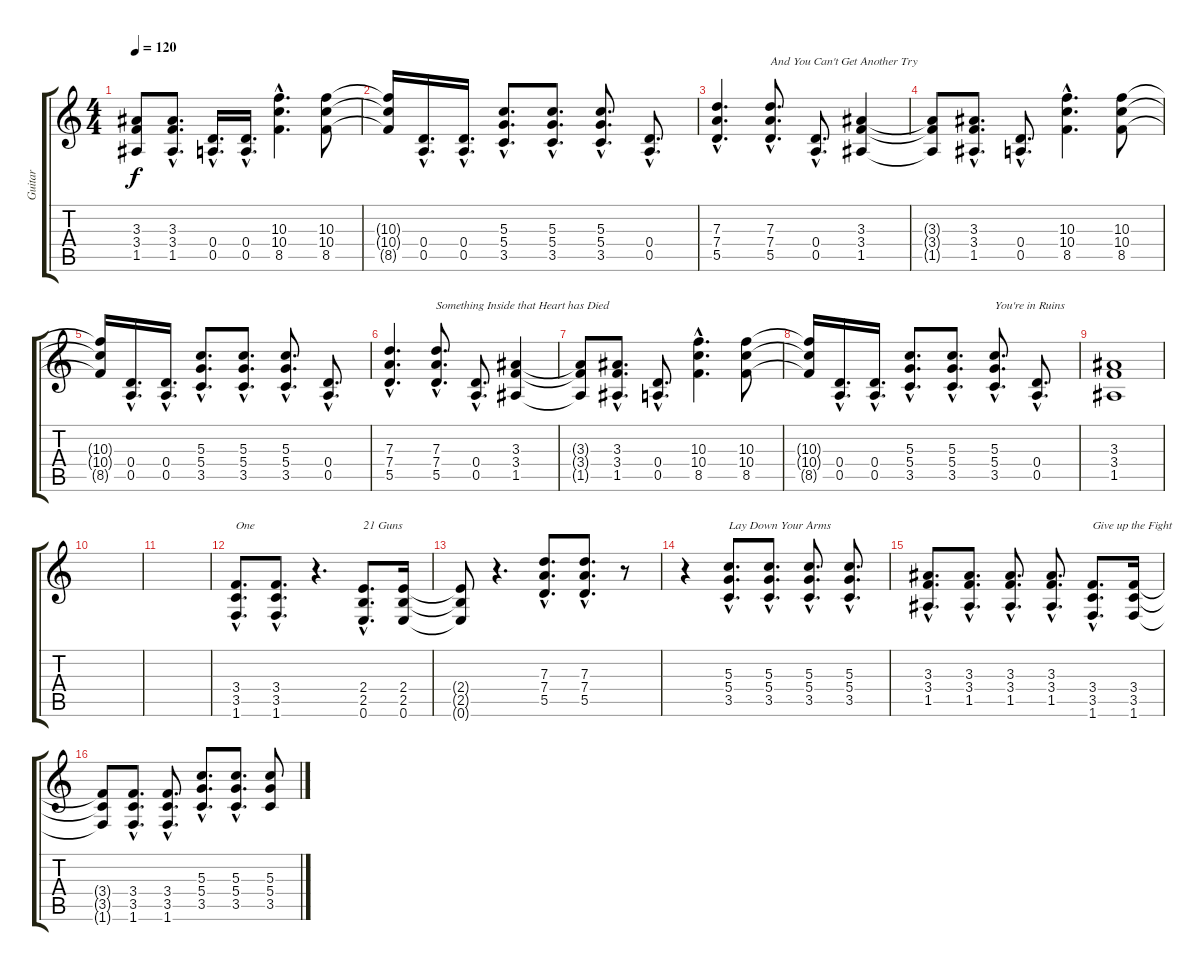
\track ("Guitar" "Guitar") {instrument acousticguitarsteel}
\staff {score tabs}
\tuning (E4 B3 G3 D3 A2 E2) {hide}
\ts (4 4)
\tempo 120
\clef g2
\ks c
(3.3{t} 3.4{t} 1.5{t}).8{dy f} (3.3{hac} 3.4{hac} 1.5{hac}).8{d} (0.4{hac} 0.5{hac}).16{d} (0.4{hac} 0.5{hac}).16{d} (10.3{hac} 10.4{hac} 8.5{hac}).4{d} (10.3 10.4 8.5).8 |
(10.3{t} 10.4{t} 8.5{t}).16 (0.4{hac} 0.5{hac}).16{d} (0.4{hac} 0.5{hac}).16{d} (5.3{hac} 5.4{hac} 3.5{hac}).8{d} (5.3{hac} 5.4{hac} 3.5{hac}).8{d} (5.3{hac} 5.4{hac} 3.5{hac}).8{d} (0.4{hac} 0.5{hac}).8{d} |
(7.3{hac} 7.4{hac} 5.5{hac}).4{d} (7.3{hac} 7.4{hac} 5.5{hac}).8{d txt "And You Can't Get Another Try"} (0.4{hac} 0.5{hac}).8{d} (3.3 3.4 1.5).4 |
(3.3{t} 3.4{t} 1.5{t}).8 (3.3{hac} 3.4{hac} 1.5{hac}).8{d} (0.4{hac} 0.5{hac}).8{d} (10.3{hac} 10.4{hac} 8.5{hac}).4{d} (10.3 10.4 8.5).8 |
(10.3{t} 10.4{t} 8.5{t}).16 (0.4{hac} 0.5{hac}).16{d} (0.4{hac} 0.5{hac}).16{d} (5.3{hac} 5.4{hac} 3.5{hac}).8{d} (5.3{hac} 5.4{hac} 3.5{hac}).8{d} (5.3{hac} 5.4{hac} 3.5{hac}).8{d} (0.4{hac} 0.5{hac}).8{d} |
(7.3{hac} 7.4{hac} 5.5{hac}).4{d} (7.3{hac} 7.4{hac} 5.5{hac}).8{d txt "Something Inside that Heart has Died"} (0.4{hac} 0.5{hac}).8{d} (3.3 3.4 1.5).4 |
(3.3{t} 3.4{t} 1.5{t}).8 (3.3{hac} 3.4{hac} 1.5{hac}).8{d} (0.4{hac} 0.5{hac}).8{d} (10.3{hac} 10.4{hac} 8.5{hac}).4{d} (10.3 10.4 8.5).8 |
(10.3{t} 10.4{t} 8.5{t}).16 (0.4{hac} 0.5{hac}).16{d} (0.4{hac} 0.5{hac}).16{d} (5.3{hac} 5.4{hac} 3.5{hac}).8{d} (5.3{hac} 5.4{hac} 3.5{hac}).8{d} (5.3{hac} 5.4{hac} 3.5{hac}).8{d txt "You're in Ruins"} (0.4{hac} 0.5{hac}).8{d} |
(3.3 3.4 1.5).1 |
|
|
(3.4{hac} 3.5{hac} 1.6{hac}).8{d txt "One" instrument distortionguitar} (3.4{hac} 3.5{hac} 1.6{hac}).8{d} r.4{d} (2.4{hac} 2.5{hac} 0.6{hac}).8{d txt "21 Guns"} (2.4 2.5 0.6).16 |
(2.4{t} 2.5{t} 0.6{t}).8 r.4{d} (7.3{hac} 7.4{hac} 5.5{hac}).8{d} (7.3{hac} 7.4{hac} 5.5{hac}).8{d} r.8 |
r.4 (5.3{hac} 5.4{hac} 3.5{hac}).8{d txt "Lay Down Your Arms"} (5.3{hac} 5.4{hac} 3.5{hac}).8{d} (5.3{hac} 5.4{hac} 3.5{hac}).8{d} (5.3{hac} 5.4{hac} 3.5{hac}).8{d} |
(3.3{hac} 3.4{hac} 1.5{hac}).8{d} (3.3{hac} 3.4{hac} 1.5{hac}).8{d} (3.3{hac} 3.4{hac} 1.5{hac}).8{d} (3.3{hac} 3.4{hac} 1.5{hac}).8{d} (3.4{hac} 3.5{hac} 1.6{hac}).8{d txt "Give up the Fight"} (3.4 3.5 1.6).16 |
(3.4{t} 3.5{t} 1.6{t}).8 (3.4{hac} 3.5{hac} 1.6{hac}).8{d} (3.4{hac} 3.5{hac} 1.6{hac}).8{d} (5.3{hac} 5.4{hac} 3.5{hac}).8{d} (5.3{hac} 5.4{hac} 3.5{hac}).8{d} (5.3 5.4 3.5).8
